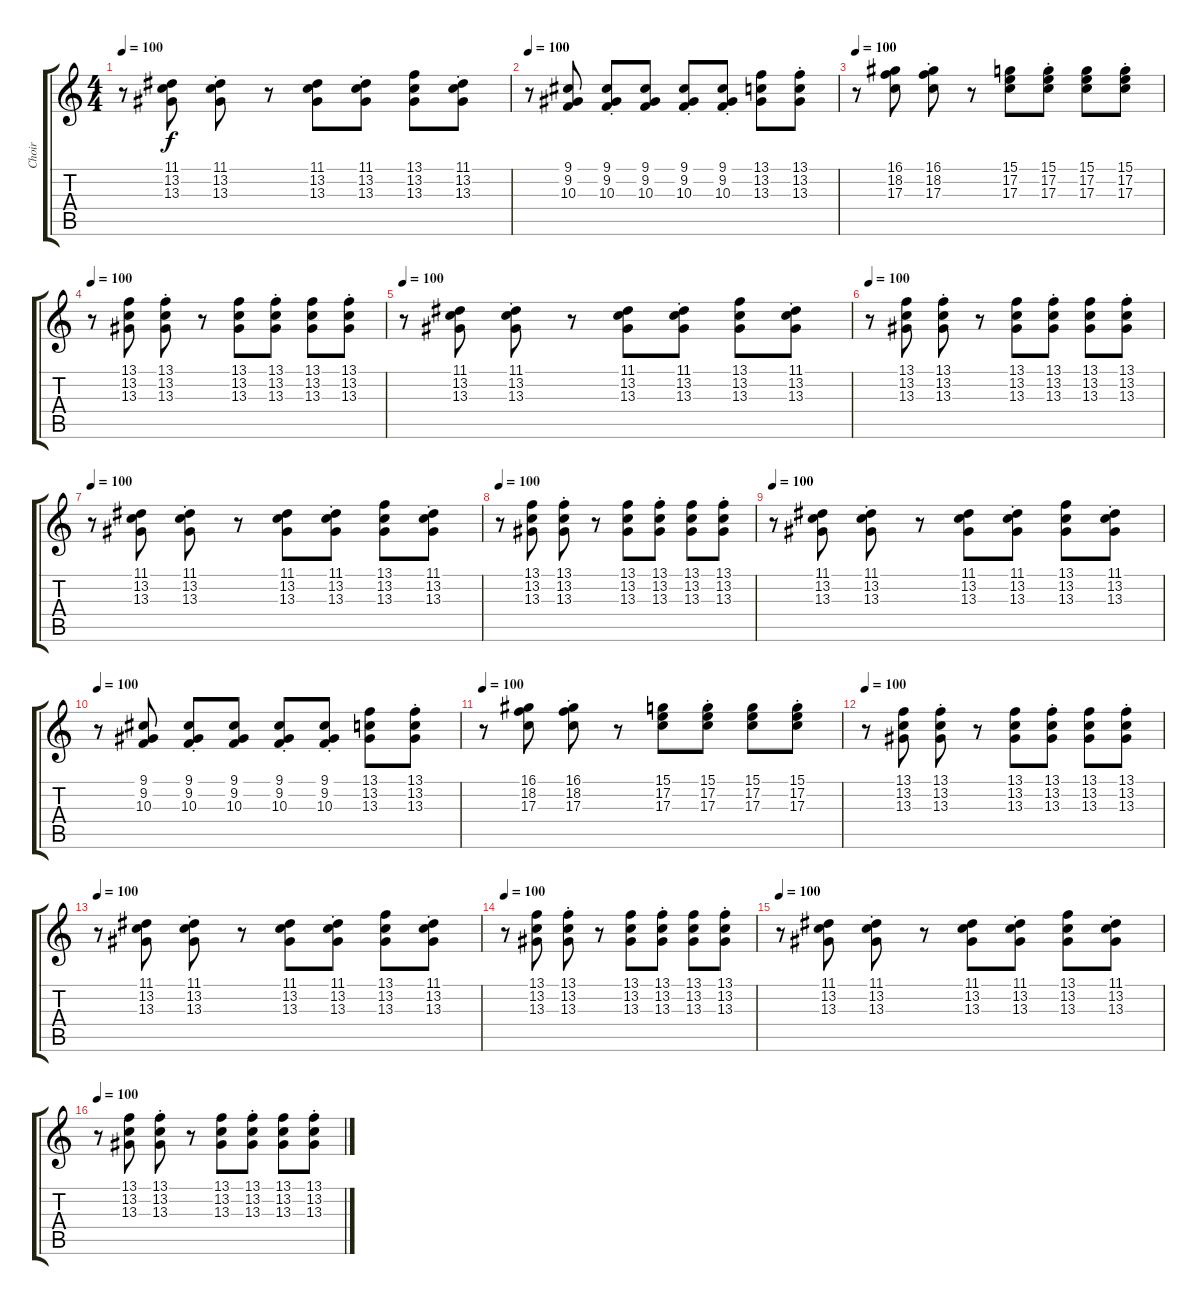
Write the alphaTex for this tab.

\track ("Choir" "Choir") {instrument choiraahs}
\staff {score tabs}
\tuning (E4 B3 G3 D3 A2 E2) {hide}
\ts (4 4)
\tempo 100
\clef g2
\ks c
r.8{dy f} (11.1 13.2 13.3).8 (11.1{st} 13.2{st} 13.3{st}).8 r.8 (11.1 13.2 13.3).8 (11.1{st} 13.2{st} 13.3{st}).8 (13.1 13.2 13.3).8 (11.1{st} 13.2{st} 13.3{st}).8 |
\tempo 100
r.8 (9.1 9.2 10.3).8 (9.1{st} 9.2{st} 10.3{st}).8 (9.1 9.2 10.3).8 (9.1{st} 9.2 10.3).8 (9.1{st} 9.2{st} 10.3{st}).8 (13.1 13.2 13.3).8 (13.1{st} 13.2{st} 13.3{st}).8 |
\tempo 100
r.8 (16.1 18.2 17.3).8 (16.1{st} 18.2 17.3{st}).8 r.8 (15.1 17.2 17.3).8 (15.1{st} 17.2{st} 17.3{st}).8 (15.1 17.2 17.3).8 (15.1{st} 17.2{st} 17.3{st}).8 |
\tempo 100
r.8{instrument choiraahs} (13.1 13.2 13.3).8 (13.1{st} 13.2{st} 13.3{st}).8 r.8 (13.1 13.2 13.3).8 (13.1{st} 13.2{st} 13.3{st}).8 (13.1 13.2 13.3).8 (13.1{st} 13.2{st} 13.3{st}).8 |
\tempo 100
r.8 (11.1 13.2 13.3).8 (11.1{st} 13.2{st} 13.3{st}).8 r.8 (11.1 13.2 13.3).8 (11.1{st} 13.2{st} 13.3{st}).8 (13.1 13.2 13.3).8 (11.1{st} 13.2{st} 13.3{st}).8 |
\tempo 100
r.8{balance 8 instrument choiraahs} (13.1 13.2 13.3).8 (13.1{st} 13.2{st} 13.3{st}).8 r.8 (13.1 13.2 13.3).8 (13.1{st} 13.2{st} 13.3{st}).8 (13.1 13.2 13.3).8 (13.1{st} 13.2{st} 13.3{st}).8 |
\tempo 100
r.8 (11.1 13.2 13.3).8 (11.1{st} 13.2{st} 13.3{st}).8 r.8 (11.1 13.2 13.3).8 (11.1{st} 13.2{st} 13.3{st}).8 (13.1 13.2 13.3).8 (11.1{st} 13.2{st} 13.3{st}).8 |
\tempo 100
r.8 (13.1 13.2 13.3).8 (13.1{st} 13.2{st} 13.3{st}).8 r.8 (13.1 13.2 13.3).8 (13.1{st} 13.2{st} 13.3{st}).8 (13.1 13.2 13.3).8 (13.1{st} 13.2{st} 13.3{st}).8 |
\tempo 100
r.8 (11.1 13.2 13.3).8 (11.1{st} 13.2{st} 13.3{st}).8 r.8 (11.1 13.2 13.3).8 (11.1{st} 13.2{st} 13.3{st}).8 (13.1 13.2 13.3).8 (11.1{st} 13.2{st} 13.3{st}).8 |
\tempo 100
r.8 (9.1 9.2 10.3).8 (9.1{st} 9.2{st} 10.3{st}).8 (9.1 9.2 10.3).8 (9.1{st} 9.2 10.3).8 (9.1{st} 9.2{st} 10.3{st}).8 (13.1 13.2 13.3).8 (13.1{st} 13.2{st} 13.3{st}).8 |
\tempo 100
r.8 (16.1 18.2 17.3).8 (16.1{st} 18.2 17.3{st}).8 r.8 (15.1 17.2 17.3).8 (15.1{st} 17.2{st} 17.3{st}).8 (15.1 17.2 17.3).8 (15.1{st} 17.2{st} 17.3{st}).8 |
\tempo 100
r.8{instrument choiraahs} (13.1 13.2 13.3).8 (13.1{st} 13.2{st} 13.3{st}).8 r.8 (13.1 13.2 13.3).8 (13.1{st} 13.2{st} 13.3{st}).8 (13.1 13.2 13.3).8 (13.1{st} 13.2{st} 13.3{st}).8 |
\tempo 100
r.8 (11.1 13.2 13.3).8 (11.1{st} 13.2{st} 13.3{st}).8 r.8 (11.1 13.2 13.3).8 (11.1{st} 13.2{st} 13.3{st}).8 (13.1 13.2 13.3).8 (11.1{st} 13.2{st} 13.3{st}).8 |
\tempo 100
r.8{instrument choiraahs} (13.1 13.2 13.3).8 (13.1{st} 13.2{st} 13.3{st}).8 r.8 (13.1 13.2 13.3).8 (13.1{st} 13.2{st} 13.3{st}).8 (13.1 13.2 13.3).8 (13.1{st} 13.2{st} 13.3{st}).8 |
\tempo 100
r.8 (11.1 13.2 13.3).8 (11.1{st} 13.2{st} 13.3{st}).8 r.8 (11.1 13.2 13.3).8 (11.1{st} 13.2{st} 13.3{st}).8 (13.1 13.2 13.3).8 (11.1{st} 13.2{st} 13.3{st}).8 |
\tempo 100
r.8 (13.1 13.2 13.3).8 (13.1{st} 13.2{st} 13.3{st}).8 r.8 (13.1 13.2 13.3).8 (13.1{st} 13.2{st} 13.3{st}).8 (13.1 13.2 13.3).8 (13.1{st} 13.2{st} 13.3{st}).8
